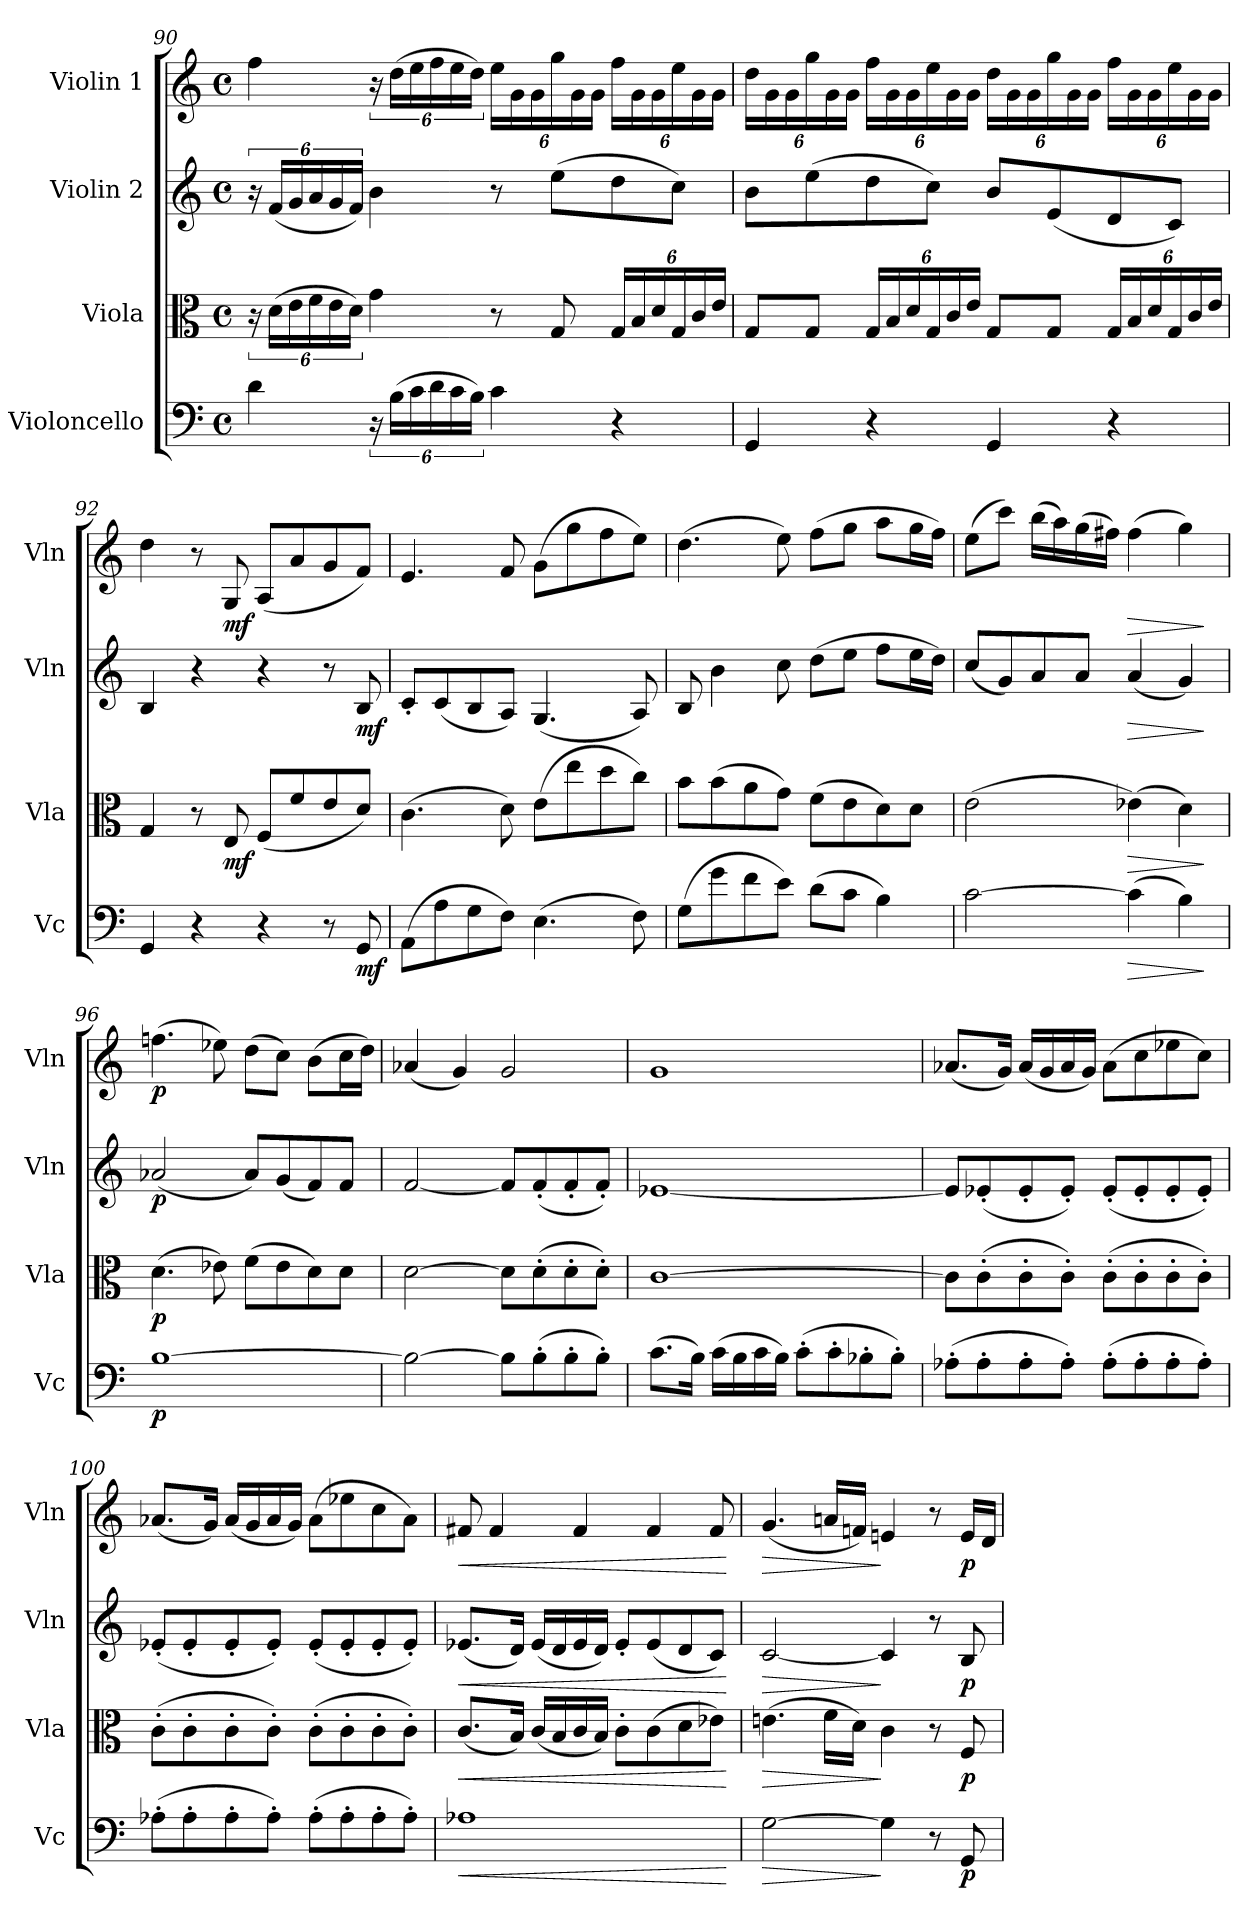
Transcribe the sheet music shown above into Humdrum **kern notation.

**kern	**dynam	**kern	**dynam	**kern	**dynam	**kern	**dynam
*part4	*part4	*part3	*part3	*part2	*part2	*part1	*part1
*staff4	*staff4	*staff3	*staff3	*staff2	*staff2	*staff1	*staff1
*I"Violoncello	*	*I"Viola	*	*I"Violin 2	*	*I"Violin 1	*
*I'Vc	*	*I'Vla	*	*I'Vln	*	*I'Vln	*
!!LO:PB:g=z
*clefF4	*	*clefC3	*	*clefG2	*	*clefG2	*
*k[]	*	*k[]	*	*k[]	*	*k[]	*
*M4/4	*	*M4/4	*	*M4/4	*	*M4/4	*
*met(c)	*	*met(c)	*	*met(c)	*	*met(c)	*
=90	=90	=90	=90	=90	=90	=90	=90
4d\	.	24r	.	24r	.	4ff\	.
.	.	(>24d\LL	.	(<24f/LL	.	.	.
.	.	24e\	.	24g/	.	.	.
*	*	*Xbrackettup	*	*Xbrackettup	*	*	*
.	.	24f\	.	24a/	.	.	.
.	.	24e\	.	24g/	.	.	.
.	.	24d\JJ)	.	24f/JJ)	.	.	.
24r	.	4g\	.	4b\	.	24r	.
(>24B\LL	.	.	.	.	.	(>24dd\LL	.
24c\	.	.	.	.	.	24ee\	.
*Xbrackettup	*	*	*	*	*	*Xbrackettup	*
24d\	.	.	.	.	.	24ff\	.
24c\	.	.	.	.	.	24ee\	.
24B\JJ)	.	.	.	.	.	24dd\JJ)	.
4c\	.	8r	.	8r	.	24ee\LL	.
.	.	.	.	.	.	24g\	.
.	.	.	.	.	.	24g\	.
.	.	8G/	.	(>8ee\L	.	24gg\	.
.	.	.	.	.	.	24g\	.
.	.	.	.	.	.	24g\JJ	.
4r	.	24G/LL	.	8dd\	.	24ff\LL	.
.	.	24B/	.	.	.	24g\	.
.	.	24d/	.	.	.	24g\	.
.	.	24G/	.	8cc\J)	.	24ee\	.
.	.	24c/	.	.	.	24g\	.
.	.	24e/JJ	.	.	.	24g\JJ	.
=91	=91	=91	=91	=91	=91	=91	=91
4GG/	.	8G/L	.	8b\L	.	24dd\LL	.
.	.	.	.	.	.	24g\	.
.	.	.	.	.	.	24g\	.
.	.	8G/J	.	(>8ee\	.	24gg\	.
.	.	.	.	.	.	24g\	.
.	.	.	.	.	.	24g\JJ	.
4r	.	24G/LL	.	8dd\	.	24ff\LL	.
.	.	24B/	.	.	.	24g\	.
.	.	24d/	.	.	.	24g\	.
.	.	24G/	.	8cc\J)	.	24ee\	.
.	.	24c/	.	.	.	24g\	.
.	.	24e/JJ	.	.	.	24g\JJ	.
4GG/	.	8G/L	.	8b/L	.	24dd\LL	.
.	.	.	.	.	.	24g\	.
.	.	.	.	.	.	24g\	.
.	.	8G/J	.	(<8e/	.	24gg\	.
.	.	.	.	.	.	24g\	.
.	.	.	.	.	.	24g\JJ	.
4r	.	24G/LL	.	8d/	.	24ff\LL	.
.	.	24B/	.	.	.	24g\	.
.	.	24d/	.	.	.	24g\	.
.	.	24G/	.	8c/J)	.	24ee\	.
.	.	24c/	.	.	.	24g\	.
.	.	24e/JJ	.	.	.	24g\JJ	.
!!LO:LB:g=z
=92	=92	=92	=92	=92	=92	=92	=92
4GG/	.	4G/	.	4B/	.	4dd\	.
4r	.	8r	.	4r	.	8r	.
!	!	!	!LO:DY:b	!	!	!	!LO:DY:b
.	.	8E/	mf	.	.	8G/	mf
4r	.	(>8F/L	.	4r	.	(<8A/L	.
.	.	8f/	.	.	.	8a/	.
8r	.	8e/	.	8r	.	8g/	.
!	!LO:DY:b	!	!	!	!LO:DY:b	!	!
8GG/	mf	8d/J)	.	8B/	mf	8f/J)	.
=93	=93	=93	=93	=93	=93	=93	=93
(>8AA\L	.	(>4.c\	.	8c'/L	.	4.e/	.
8A\	.	.	.	(<8c/	.	.	.
8G\	.	.	.	8B/	.	.	.
8F\J)	.	8d\)	.	8A/J)	.	8f/	.
(>4.E\	.	(>8e\L	.	(<4.G/	.	(>8g\L	.
.	.	8ee\	.	.	.	8gg\	.
.	.	8dd\	.	.	.	8ff\	.
8F\)	.	8cc\J)	.	8A/)	.	8ee\J)	.
=94	=94	=94	=94	=94	=94	=94	=94
(>8G\L	.	8b\L	.	8B/	.	(>4.dd\	.
8g\	.	(>8b\	.	4b\	.	.	.
8f\	.	8a\	.	.	.	.	.
8e\J)	.	8g\J)	.	8cc\	.	8ee\)	.
(>8d\L	.	(>8f\L	.	(>8dd\L	.	(>8ff\L	.
8c\J	.	8e\	.	8ee\J	.	8gg\J	.
4B\)	.	8d\)	.	8ff\L	.	8aa\L	.
.	.	8d\J	.	16ee\L	.	16gg\L	.
.	.	.	.	16dd\JJ)	.	16ff\JJ)	.
=95	=95	=95	=95	=95	=95	=95	=95
[2c\	.	(>2e\	.	(<8cc/L	.	(>8ee\L	.
.	.	.	.	8g/)	.	8ccc\J)	.
.	.	.	.	8a/	.	(>16bb\LL	.
.	.	.	.	.	.	16aa\)	.
.	.	.	.	8a/J	.	(>16gg\	.
.	.	.	.	.	.	16ff#X\JJ)	.
!	!LO:HP:b	!	!LO:HP:b	!	!LO:HP:b	!	!LO:HP:b
(>4c\]	>	(>4e-X\)	>	(<4a/	>	(>4ff#\	>
4B\)	.	4d\)	.	4g/)	.	4gg\)	.
.	]	.	]	.	]	.	]
=96	=96	=96	=96	=96	=96	=96	=96
!	!LO:DY:b	!	!LO:DY:b	!	!LO:DY:b	!	!LO:DY:b
[1B	p	(>4.d\	p	(<2a-X/	p	(>4.ffn\	p
.	.	8e-X\)	.	.	.	8ee-X\)	.
.	.	(>8f\L	.	8a-/L)	.	(>8dd\L	.
.	.	8e-\	.	(<8g/	.	8cc\J)	.
.	.	8d\)	.	8f/)	.	(>8b\L	.
.	.	8d\J	.	8f/J	.	16cc\L	.
.	.	.	.	.	.	16dd\JJ)	.
=97	=97	=97	=97	=97	=97	=97	=97
2B\_	.	[2d\	.	[2f/	.	(<4a-X/	.
.	.	.	.	.	.	4g/)	.
8B\L]	.	8d\L]	.	8f/L]	.	2g/	.
(>8B'\	.	(>8d'\	.	(<8f'/	.	.	.
8B'\	.	8d'\	.	8f'/	.	.	.
8B'\J)	.	8d'\J)	.	8f'/J)	.	.	.
!!LO:LB:g=z
=98	=98	=98	=98	=98	=98	=98	=98
(>8.c\L	.	[1c	.	[1e-X	.	1g	.
16B\Jk)	.	.	.	.	.	.	.
(>16c\LL	.	.	.	.	.	.	.
16B\	.	.	.	.	.	.	.
16c\	.	.	.	.	.	.	.
16B\JJ)	.	.	.	.	.	.	.
(>8c'\L	.	.	.	.	.	.	.
8c'\	.	.	.	.	.	.	.
8B-X'\	.	.	.	.	.	.	.
8B-'\J)	.	.	.	.	.	.	.
=99	=99	=99	=99	=99	=99	=99	=99
(>8A-X'\L	.	8c\L]	.	8e-/L]	.	(<8.a-X/L	.
8A-'\	.	(>8c'\	.	(<8e-X'/	.	.	.
.	.	.	.	.	.	16g/Jk)	.
8A-'\	.	8c'\	.	8e-'/	.	(<16a-/LL	.
.	.	.	.	.	.	16g/	.
8A-'\J)	.	8c'\J)	.	8e-'/J)	.	16a-/	.
.	.	.	.	.	.	16g/JJ)	.
(>8A-'\L	.	(>8c'\L	.	(<8e-'/L	.	(>8a-\L	.
8A-'\	.	8c'\	.	8e-'/	.	8cc\	.
8A-'\	.	8c'\	.	8e-'/	.	8ee-X\	.
8A-'\J)	.	8c'\J)	.	8e-'/J)	.	8cc\J)	.
=100	=100	=100	=100	=100	=100	=100	=100
(>8A-X'\L	.	(>8c'\L	.	(<8e-X'/L	.	(<8.a-X/L	.
8A-'\	.	8c'\	.	8e-'/	.	.	.
.	.	.	.	.	.	16g/Jk)	.
8A-'\	.	8c'\	.	8e-'/	.	(<16a-/LL	.
.	.	.	.	.	.	16g/	.
8A-'\J)	.	8c'\J)	.	8e-'/J)	.	16a-/	.
.	.	.	.	.	.	16g/JJ)	.
(>8A-'\L	.	(>8c'\L	.	(<8e-'/L	.	(>8a-\L	.
8A-'\	.	8c'\	.	8e-'/	.	8ee-X\	.
8A-'\	.	8c'\	.	8e-'/	.	8cc\	.
8A-'\J)	.	8c'\J)	.	8e-'/J)	.	8a-\J)	.
=101	=101	=101	=101	=101	=101	=101	=101
!	!LO:HP:b	!	!LO:HP:b	!	!LO:HP:b	!	!LO:HP:b
1A-X	<	(<8.c/L	<	(<8.e-X/L	<	8f#X/	<
.	.	.	.	.	.	4f#/	.
.	.	16B/Jk)	.	16d/Jk)	.	.	.
.	.	(<16c/LL	.	(<16e-/LL	.	.	.
.	.	16B/	.	16d/	.	.	.
.	.	16c/	.	16e-/	.	4f#/	.
.	.	16B/JJ)	.	16d/JJ)	.	.	.
.	.	8c'\L	.	8e-'/L	.	.	.
.	.	(>8c\	.	(<8e-/	.	4f#/	.
.	.	8d\	.	8d/	.	.	.
.	.	8e-X\J)	.	8c/J)	.	8f#/	.
.	[	.	[	.	[	.	[
!!LO:LB:g=z
=102	=102	=102	=102	=102	=102	=102	=102
!	!LO:HP:b	!	!LO:HP:b	!	!LO:HP:b	!	!LO:HP:b
[2G\	>	(>4.en\	>	[2c/	>	(<4.g/	>
.	.	16f\LL	.	.	.	16an/LL	.
.	.	16d\JJ)	.	.	.	16fn/JJ)	.
4G\]	]	4c\	]	4c/]	]	4en/	]
8r	.	8r	.	8r	.	8r	.
!	!LO:DY:b	!	!LO:DY:b	!	!LO:DY:b	!	!LO:DY:b
8GG/	p	8F/	p	8B/	p	16e/LL	p
.	.	.	.	.	.	16d/JJ	.
=	=	=	=	=	=	=	=
*-	*-	*-	*-	*-	*-	*-	*-
